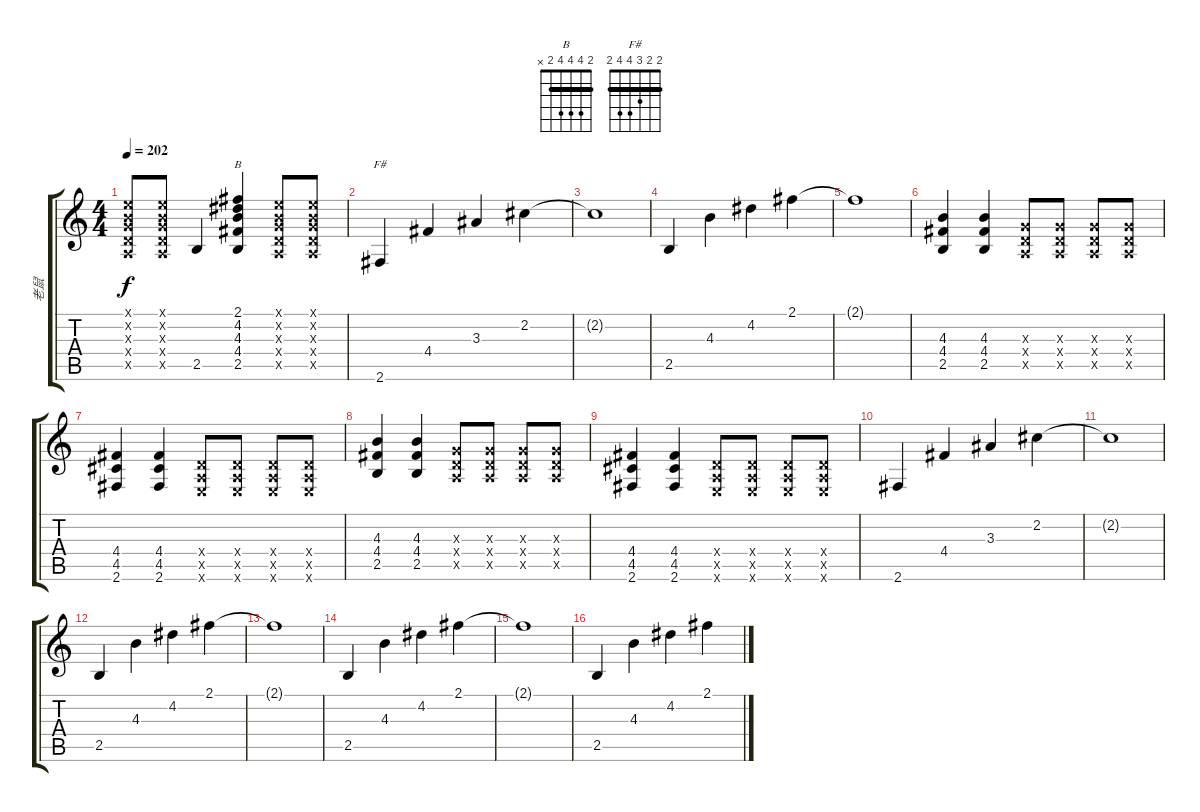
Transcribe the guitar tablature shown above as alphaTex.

\track ("老鼠" "老鼠") {instrument distortionguitar}
\staff {score tabs}
\tuning (E4 B3 G3 D3 A2 E2) {hide}
\chord ("B" 2 4 4 4 2 x) {barre 2}
\chord ("F#" 2 2 3 4 4 2) {barre 2}
\ts (4 4)
\tempo 202
\clef g2
\ks c
(0.1{x} 0.2{x} 0.3{x} 0.4{x} 0.5{x}).8{dy f} (0.1{x} 0.2{x} 0.3{x} 0.4{x} 0.5{x}).8 2.5.4 (2.1 4.2 4.3 4.4 2.5).4{ch "B"} (0.1{x} 0.2{x} 0.3{x} 0.4{x} 0.5{x}).8 (0.1{x} 0.2{x} 0.3{x} 0.4{x} 0.5{x}).8 |
2.6.4{ch "F#"} 4.4.4 3.3.4 2.2.4 |
2.2{t}.1 |
2.5.4 4.3.4 4.2.4 2.1.4 |
2.1{t}.1 |
(4.3 4.4 2.5).4{instrument distortionguitar} (4.3 4.4 2.5).4 (0.3{x} 0.4{x} 0.5{x}).8 (0.3{x} 0.4{x} 0.5{x}).8 (0.3{x} 0.4{x} 0.5{x}).8 (0.3{x} 0.4{x} 0.5{x}).8 |
(4.4 4.5 2.6).4 (4.4 4.5 2.6).4 (0.4{x} 0.5{x} 0.6{x}).8 (0.4{x} 0.5{x} 0.6{x}).8 (0.4{x} 0.5{x} 0.6{x}).8 (0.4{x} 0.5{x} 0.6{x}).8 |
(4.3 4.4 2.5).4 (4.3 4.4 2.5).4 (0.3{x} 0.4{x} 0.5{x}).8 (0.3{x} 0.4{x} 0.5{x}).8 (0.3{x} 0.4{x} 0.5{x}).8 (0.3{x} 0.4{x} 0.5{x}).8 |
(4.4 4.5 2.6).4 (4.4 4.5 2.6).4 (0.4{x} 0.5{x} 0.6{x}).8 (0.4{x} 0.5{x} 0.6{x}).8 (0.4{x} 0.5{x} 0.6{x}).8 (0.4{x} 0.5{x} 0.6{x}).8 |
2.6.4{instrument electricguitarclean} 4.4.4 3.3.4 2.2.4 |
2.2{t}.1 |
2.5.4 4.3.4 4.2.4 2.1.4 |
2.1{t}.1 |
2.5.4 4.3.4 4.2.4 2.1.4 |
2.1{t}.1 |
2.5.4 4.3.4 4.2.4 2.1.4
